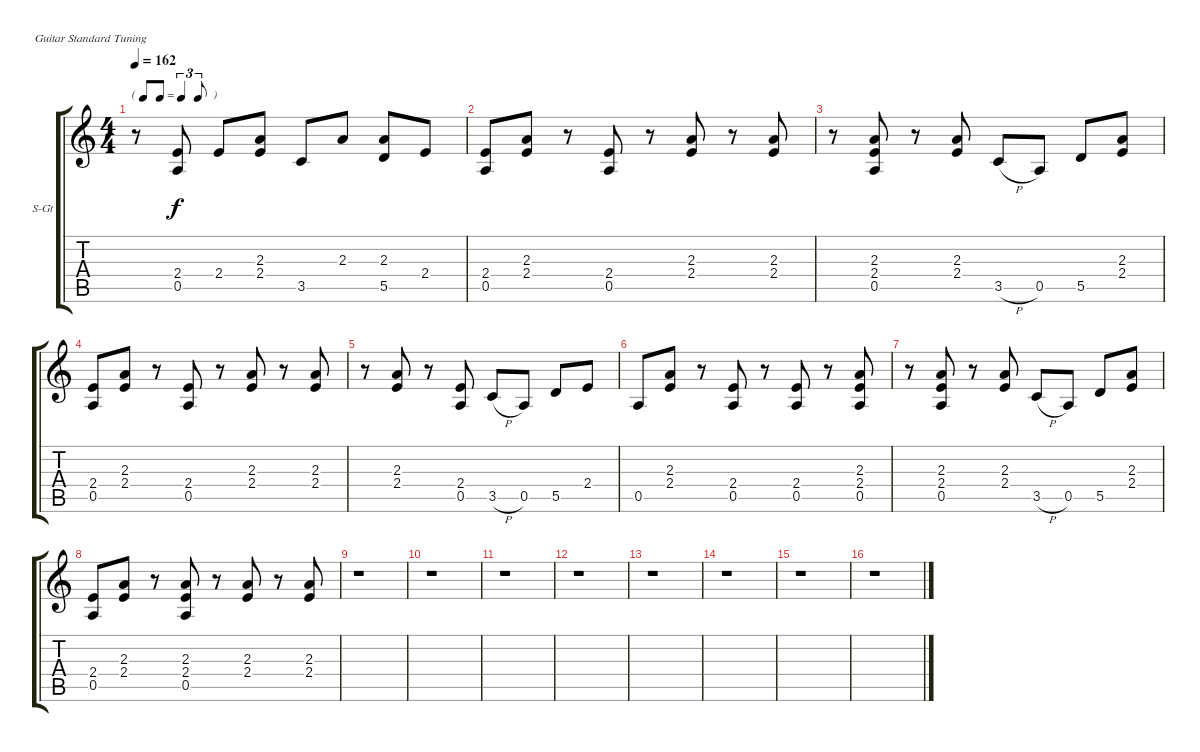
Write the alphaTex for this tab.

\bracketExtendMode groupsimilarinstruments
\firstSystemTrackNameOrientation horizontal
\otherSystemsTrackNameOrientation horizontal
\track ("Rhythm Guitar (Intro)" "S-Gt") {instrument acousticguitarsteel}
\staff {score tabs}
\tuning (E4 B3 G3 D3 A2 E2)
\ts (4 4)
\tf triplet8th
\tempo 162
\clef g2
\ks c
r.8{dy f} (2.4 0.5).8 2.4.8 (2.3 2.4).8 3.5.8 2.3.8 (2.3 5.5).8 2.4.8 |
(2.4 0.5).8 (2.3 2.4).8 r.8 (2.4 0.5).8 r.8 (2.3 2.4).8 r.8 (2.3 2.4).8 |
r.8 (2.3 2.4 0.5).8 r.8 (2.3 2.4).8 3.5{h}.8 0.5.8 5.5.8 (2.3 2.4).8 |
(2.4 0.5).8 (2.3 2.4).8 r.8 (2.4 0.5).8 r.8 (2.3 2.4).8 r.8 (2.3 2.4).8 |
r.8 (2.3 2.4).8 r.8 (2.4 0.5).8 3.5{h}.8 0.5.8 5.5.8 2.4.8 |
0.5.8 (2.3 2.4).8 r.8 (2.4 0.5).8 r.8 (2.4 0.5).8 r.8 (2.3 2.4 0.5).8 |
r.8 (2.3 2.4 0.5).8 r.8 (2.3 2.4).8 3.5{h}.8 0.5.8 5.5.8 (2.3 2.4).8 |
(2.4 0.5).8 (2.3 2.4).8 r.8 (2.3 2.4 0.5).8 r.8 (2.3 2.4).8 r.8 (2.3 2.4).8 |
r.1 |
r.1 |
r.1 |
r.1 |
r.1 |
r.1 |
r.1 |
r.1
